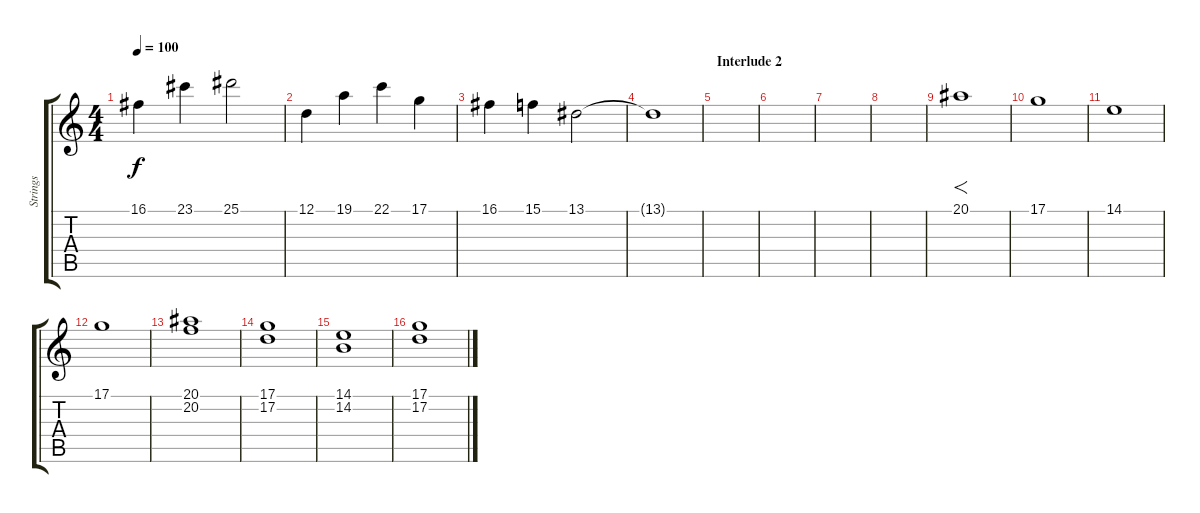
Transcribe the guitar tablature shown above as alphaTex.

\track ("Strings" "Strings") {instrument stringensemble1}
\staff {score tabs}
\tuning (D4 A3 F3 C3 G2 D2) {hide}
\ts (4 4)
\tempo 100
\clef g2
\ks c
16.1.4{dy f} 23.1.4 25.1.2 |
12.1.4 19.1.4 22.1.4 17.1.4 |
16.1.4 15.1.4 13.1.2 |
13.1{t}.1 |
\section ("" "Interlude 2")
|
|
|
|
20.1.1{f volume 7} |
17.1.1 |
14.1.1 |
17.1.1 |
(20.1 20.2).1{volume 7} |
(17.1 17.2).1 |
(14.1 14.2).1 |
(17.1 17.2).1
